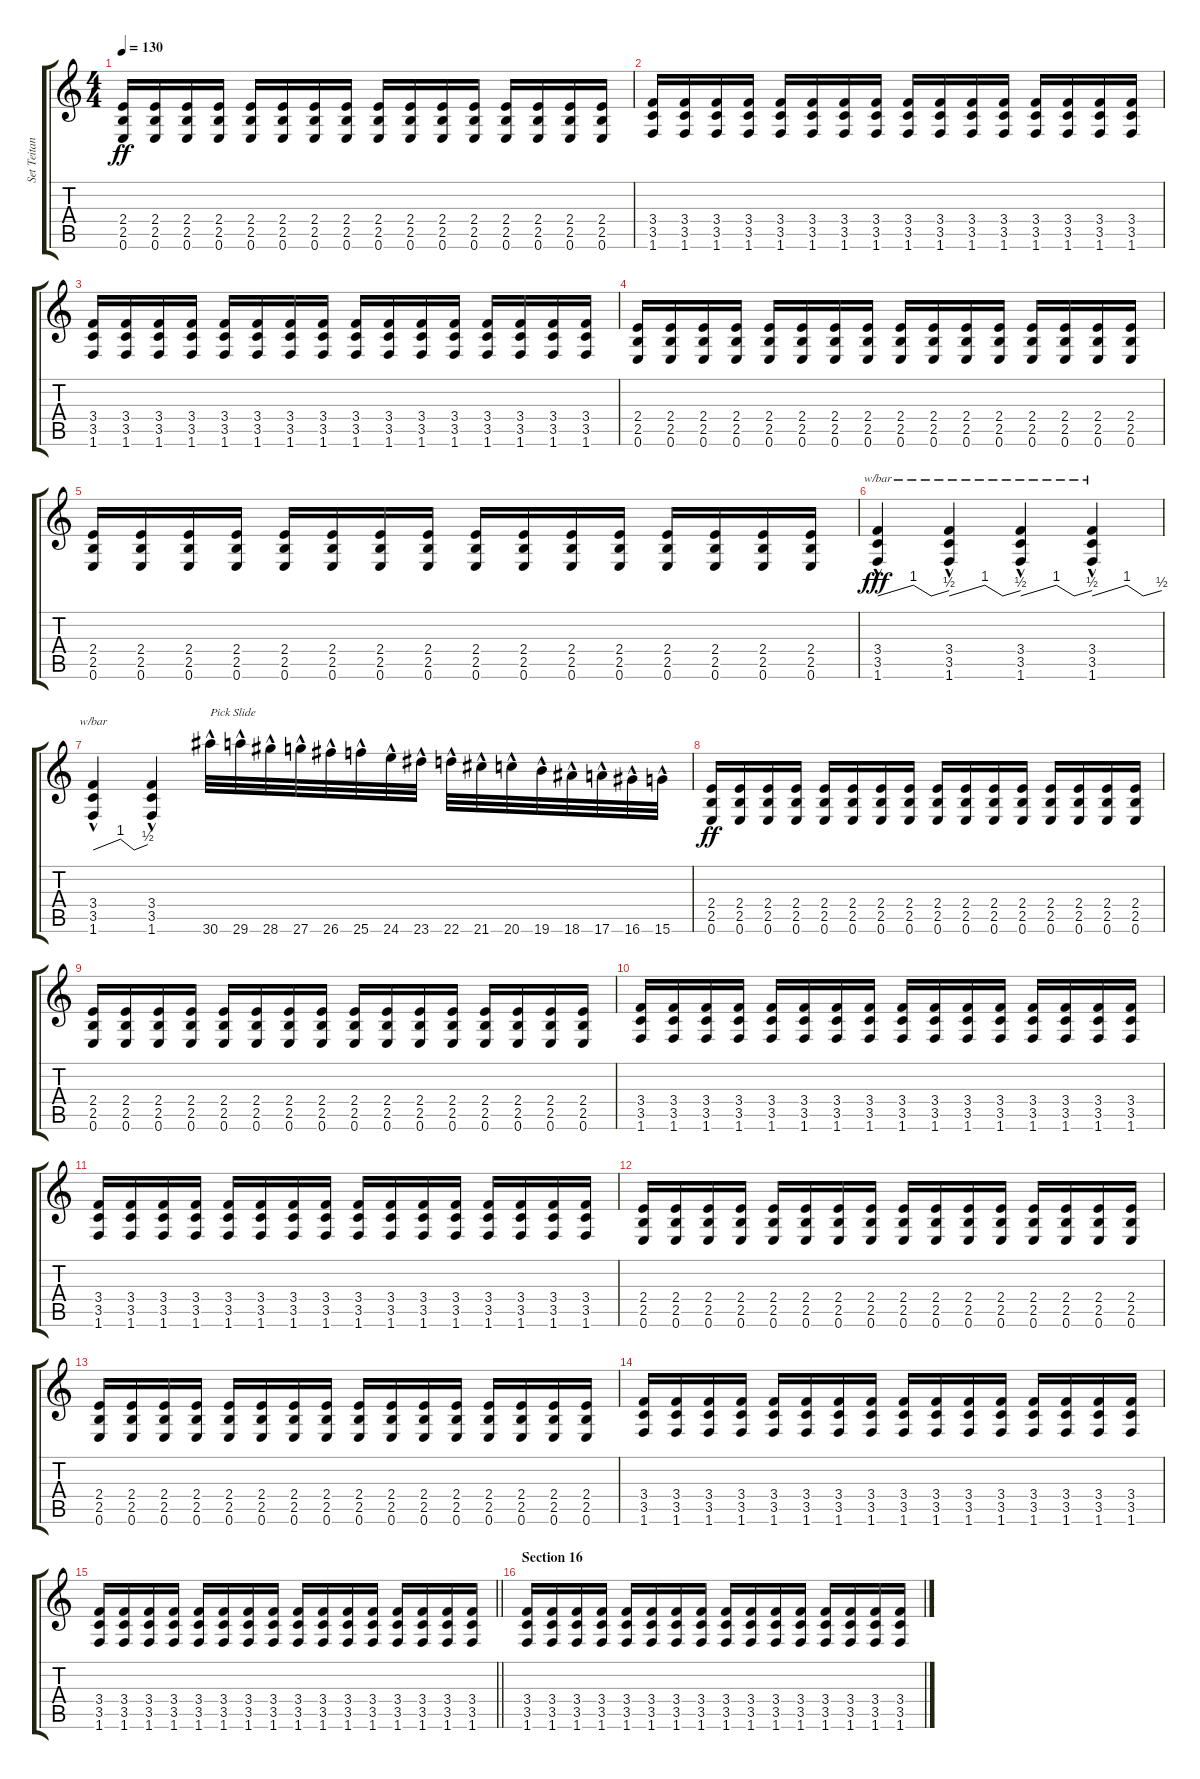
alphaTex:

\track ("Set Teitan" "Set Teitan") {instrument distortionguitar}
\staff {score tabs}
\tuning (E4 B3 G3 D3 A2 E2) {hide}
\ts (4 4)
\tempo 130
\clef g2
\ks c
(2.4 2.5 0.6).16{dy ff} (2.4 2.5 0.6).16 (2.4 2.5 0.6).16 (2.4 2.5 0.6).16 (2.4 2.5 0.6).16 (2.4 2.5 0.6).16 (2.4 2.5 0.6).16 (2.4 2.5 0.6).16 (2.4 2.5 0.6).16 (2.4 2.5 0.6).16 (2.4 2.5 0.6).16 (2.4 2.5 0.6).16 (2.4 2.5 0.6).16 (2.4 2.5 0.6).16 (2.4 2.5 0.6).16 (2.4 2.5 0.6).16 |
(3.4 3.5 1.6).16 (3.4 3.5 1.6).16 (3.4 3.5 1.6).16 (3.4 3.5 1.6).16 (3.4 3.5 1.6).16 (3.4 3.5 1.6).16 (3.4 3.5 1.6).16 (3.4 3.5 1.6).16 (3.4 3.5 1.6).16 (3.4 3.5 1.6).16 (3.4 3.5 1.6).16 (3.4 3.5 1.6).16 (3.4 3.5 1.6).16 (3.4 3.5 1.6).16 (3.4 3.5 1.6).16 (3.4 3.5 1.6).16 |
(3.4 3.5 1.6).16 (3.4 3.5 1.6).16 (3.4 3.5 1.6).16 (3.4 3.5 1.6).16 (3.4 3.5 1.6).16 (3.4 3.5 1.6).16 (3.4 3.5 1.6).16 (3.4 3.5 1.6).16 (3.4 3.5 1.6).16 (3.4 3.5 1.6).16 (3.4 3.5 1.6).16 (3.4 3.5 1.6).16 (3.4 3.5 1.6).16 (3.4 3.5 1.6).16 (3.4 3.5 1.6).16 (3.4 3.5 1.6).16 |
(2.4 2.5 0.6).16 (2.4 2.5 0.6).16 (2.4 2.5 0.6).16 (2.4 2.5 0.6).16 (2.4 2.5 0.6).16 (2.4 2.5 0.6).16 (2.4 2.5 0.6).16 (2.4 2.5 0.6).16 (2.4 2.5 0.6).16 (2.4 2.5 0.6).16 (2.4 2.5 0.6).16 (2.4 2.5 0.6).16 (2.4 2.5 0.6).16 (2.4 2.5 0.6).16 (2.4 2.5 0.6).16 (2.4 2.5 0.6).16 |
(2.4 2.5 0.6).16 (2.4 2.5 0.6).16 (2.4 2.5 0.6).16 (2.4 2.5 0.6).16 (2.4 2.5 0.6).16 (2.4 2.5 0.6).16 (2.4 2.5 0.6).16 (2.4 2.5 0.6).16 (2.4 2.5 0.6).16 (2.4 2.5 0.6).16 (2.4 2.5 0.6).16 (2.4 2.5 0.6).16 (2.4 2.5 0.6).16 (2.4 2.5 0.6).16 (2.4 2.5 0.6).16 (2.4 2.5 0.6).16 |
(3.4{hac} 3.5{hac} 1.6{hac}).4{tbe (custom default 0 0 30 4 45 0 60 2) dy fff} (3.4{hac} 3.5{hac} 1.6{hac}).4{tbe (custom default 0 0 30 4 45 0 60 2)} (3.4{hac} 3.5{hac} 1.6{hac}).4{tbe (custom default 0 0 30 4 45 0 60 2)} (3.4{hac} 3.5{hac} 1.6{hac}).4{tbe (custom default 0 0 30 4 44 0 60 2)} |
(3.4{hac} 3.5{hac} 1.6{hac}).4{tbe (custom default 0 0 30 4 45 0 60 2)} (3.4{hac} 3.5{hac} 1.6{hac}).4 30.6{hac}.32{txt "Pick Slide" instrument distortionguitar} 29.6{hac}.32 28.6{hac}.32 27.6{hac}.32 26.6{hac}.32 25.6{hac}.32 24.6{hac}.32 23.6{hac}.32 22.6{hac}.32 21.6{hac}.32 20.6{hac}.32 19.6{hac}.32 18.6{hac}.32 17.6{hac}.32 16.6{hac}.32 15.6{hac}.32 |
(2.4 2.5 0.6).16{dy ff instrument distortionguitar} (2.4 2.5 0.6).16 (2.4 2.5 0.6).16 (2.4 2.5 0.6).16 (2.4 2.5 0.6).16 (2.4 2.5 0.6).16 (2.4 2.5 0.6).16 (2.4 2.5 0.6).16 (2.4 2.5 0.6).16 (2.4 2.5 0.6).16 (2.4 2.5 0.6).16 (2.4 2.5 0.6).16 (2.4 2.5 0.6).16 (2.4 2.5 0.6).16 (2.4 2.5 0.6).16 (2.4 2.5 0.6).16 |
(2.4 2.5 0.6).16 (2.4 2.5 0.6).16 (2.4 2.5 0.6).16 (2.4 2.5 0.6).16 (2.4 2.5 0.6).16 (2.4 2.5 0.6).16 (2.4 2.5 0.6).16 (2.4 2.5 0.6).16 (2.4 2.5 0.6).16 (2.4 2.5 0.6).16 (2.4 2.5 0.6).16 (2.4 2.5 0.6).16 (2.4 2.5 0.6).16 (2.4 2.5 0.6).16 (2.4 2.5 0.6).16 (2.4 2.5 0.6).16 |
(3.4 3.5 1.6).16 (3.4 3.5 1.6).16 (3.4 3.5 1.6).16 (3.4 3.5 1.6).16 (3.4 3.5 1.6).16 (3.4 3.5 1.6).16 (3.4 3.5 1.6).16 (3.4 3.5 1.6).16 (3.4 3.5 1.6).16 (3.4 3.5 1.6).16 (3.4 3.5 1.6).16 (3.4 3.5 1.6).16 (3.4 3.5 1.6).16 (3.4 3.5 1.6).16 (3.4 3.5 1.6).16 (3.4 3.5 1.6).16 |
(3.4 3.5 1.6).16 (3.4 3.5 1.6).16 (3.4 3.5 1.6).16 (3.4 3.5 1.6).16 (3.4 3.5 1.6).16 (3.4 3.5 1.6).16 (3.4 3.5 1.6).16 (3.4 3.5 1.6).16 (3.4 3.5 1.6).16 (3.4 3.5 1.6).16 (3.4 3.5 1.6).16 (3.4 3.5 1.6).16 (3.4 3.5 1.6).16 (3.4 3.5 1.6).16 (3.4 3.5 1.6).16 (3.4 3.5 1.6).16 |
(2.4 2.5 0.6).16 (2.4 2.5 0.6).16 (2.4 2.5 0.6).16 (2.4 2.5 0.6).16 (2.4 2.5 0.6).16 (2.4 2.5 0.6).16 (2.4 2.5 0.6).16 (2.4 2.5 0.6).16 (2.4 2.5 0.6).16 (2.4 2.5 0.6).16 (2.4 2.5 0.6).16 (2.4 2.5 0.6).16 (2.4 2.5 0.6).16 (2.4 2.5 0.6).16 (2.4 2.5 0.6).16 (2.4 2.5 0.6).16 |
(2.4 2.5 0.6).16 (2.4 2.5 0.6).16 (2.4 2.5 0.6).16 (2.4 2.5 0.6).16 (2.4 2.5 0.6).16 (2.4 2.5 0.6).16 (2.4 2.5 0.6).16 (2.4 2.5 0.6).16 (2.4 2.5 0.6).16 (2.4 2.5 0.6).16 (2.4 2.5 0.6).16 (2.4 2.5 0.6).16 (2.4 2.5 0.6).16 (2.4 2.5 0.6).16 (2.4 2.5 0.6).16 (2.4 2.5 0.6).16 |
(3.4 3.5 1.6).16 (3.4 3.5 1.6).16 (3.4 3.5 1.6).16 (3.4 3.5 1.6).16 (3.4 3.5 1.6).16 (3.4 3.5 1.6).16 (3.4 3.5 1.6).16 (3.4 3.5 1.6).16 (3.4 3.5 1.6).16 (3.4 3.5 1.6).16 (3.4 3.5 1.6).16 (3.4 3.5 1.6).16 (3.4 3.5 1.6).16 (3.4 3.5 1.6).16 (3.4 3.5 1.6).16 (3.4 3.5 1.6).16 |
\barLineRight lightlight
(3.4 3.5 1.6).16 (3.4 3.5 1.6).16 (3.4 3.5 1.6).16 (3.4 3.5 1.6).16 (3.4 3.5 1.6).16 (3.4 3.5 1.6).16 (3.4 3.5 1.6).16 (3.4 3.5 1.6).16 (3.4 3.5 1.6).16 (3.4 3.5 1.6).16 (3.4 3.5 1.6).16 (3.4 3.5 1.6).16 (3.4 3.5 1.6).16 (3.4 3.5 1.6).16 (3.4 3.5 1.6).16 (3.4 3.5 1.6).16 |
\section ("" "Section 16")
(3.4 3.5 1.6).16 (3.4 3.5 1.6).16 (3.4 3.5 1.6).16 (3.4 3.5 1.6).16 (3.4 3.5 1.6).16 (3.4 3.5 1.6).16 (3.4 3.5 1.6).16 (3.4 3.5 1.6).16 (3.4 3.5 1.6).16 (3.4 3.5 1.6).16 (3.4 3.5 1.6).16 (3.4 3.5 1.6).16 (3.4 3.5 1.6).16 (3.4 3.5 1.6).16 (3.4 3.5 1.6).16 (3.4 3.5 1.6).16
